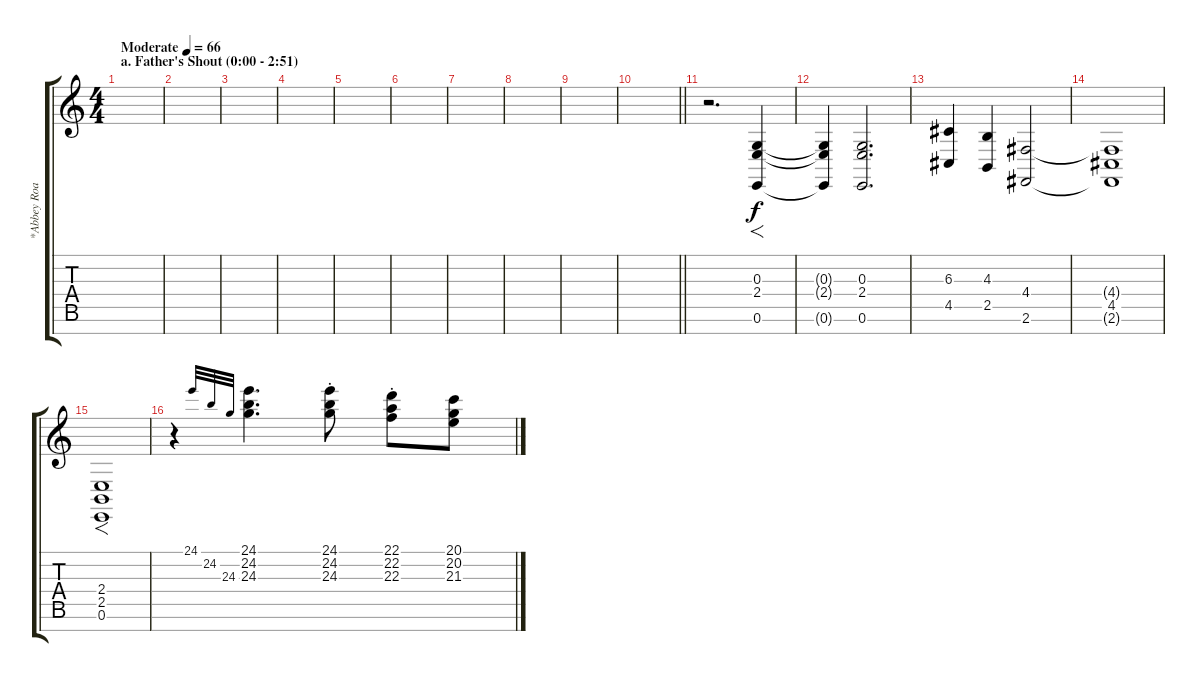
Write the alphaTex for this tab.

\track ("*Abbey Road Orchestra* Brass I" "*Abbey Roa") {instrument trombone}
\staff {score tabs}
\tuning (E4 B3 G3 D3 A2 E2 B1) {hide}
\ts (4 4)
\section ("" "a. Father's Shout (0:00 - 2:51)")
\tempo (66 "Moderate")
\clef g2
\ks c
|
|
|
|
|
|
|
|
|
\barLineRight lightlight
|
r.2{d} (0.3 2.4 0.6).4{f} |
(0.3{t} 2.4{t} 0.6{t}).4 (0.3 2.4 0.6).2{d} |
(6.3 4.5).4 (4.3 2.5).4 (4.4 2.6).2 |
(4.4{t} 4.5 2.6{t}).1 |
(2.4 2.5 0.6).1{f volume 9} |
r.4 24.1.32{gr onbeat} 24.2.32{gr onbeat} 24.3.32{gr onbeat} (24.1 24.2 24.3).4{d} (24.1{st} 24.2{st} 24.3{st}).8 (22.1{st} 22.2{st} 22.3{st}).8 (20.1 20.2 21.3).8
